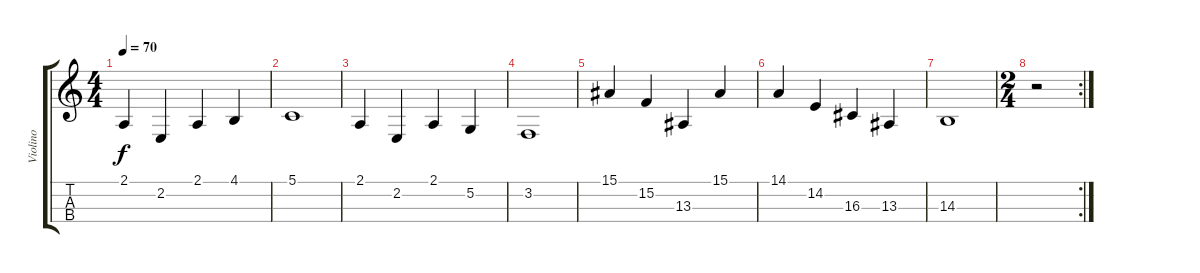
\track ("Violino" "Violino") {instrument violin}
\staff {score tabs}
\tuning (G3 D3 A2 E2) {hide}
\ts (4 4)
\tempo 70
\clef g2
\ks c
2.1.4{dy f} 2.2.4 2.1.4 4.1.4 |
5.1.1 |
2.1.4 2.2.4 2.1.4 5.2.4 |
3.2.1 |
15.1.4 15.2.4 13.3.4 15.1.4 |
14.1.4 14.2.4 16.3.4 13.3.4 |
14.3.1 |
\rc 2
\ts (2 4)
r.2
